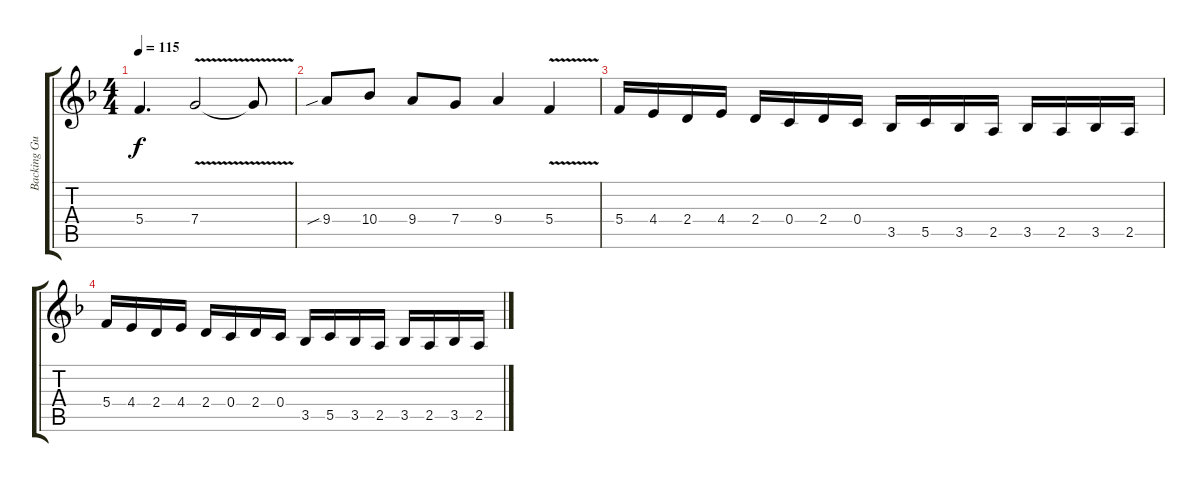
\track ("Backing Guitar" "Backing Gu") {instrument distortionguitar}
\staff {score tabs}
\tuning (D4 A3 F3 C3 G2 D2) {hide}
\ts (4 4)
\tempo 115
\clef g2
\ks dminor
5.4.4{d dy f} 7.4{v}.2 7.4{t}.8 |
9.4{sib}.8 10.4.8 9.4.8 7.4.8 9.4.4 5.4{v}.4 |
5.4.16 4.4.16 2.4.16 4.4.16 2.4.16 0.4.16 2.4.16 0.4.16 3.5.16 5.5.16 3.5.16 2.5.16 3.5.16 2.5.16 3.5.16 2.5.16 |
5.4.16 4.4.16 2.4.16 4.4.16 2.4.16 0.4.16 2.4.16 0.4.16 3.5.16 5.5.16 3.5.16 2.5.16 3.5.16 2.5.16 3.5.16 2.5.16
